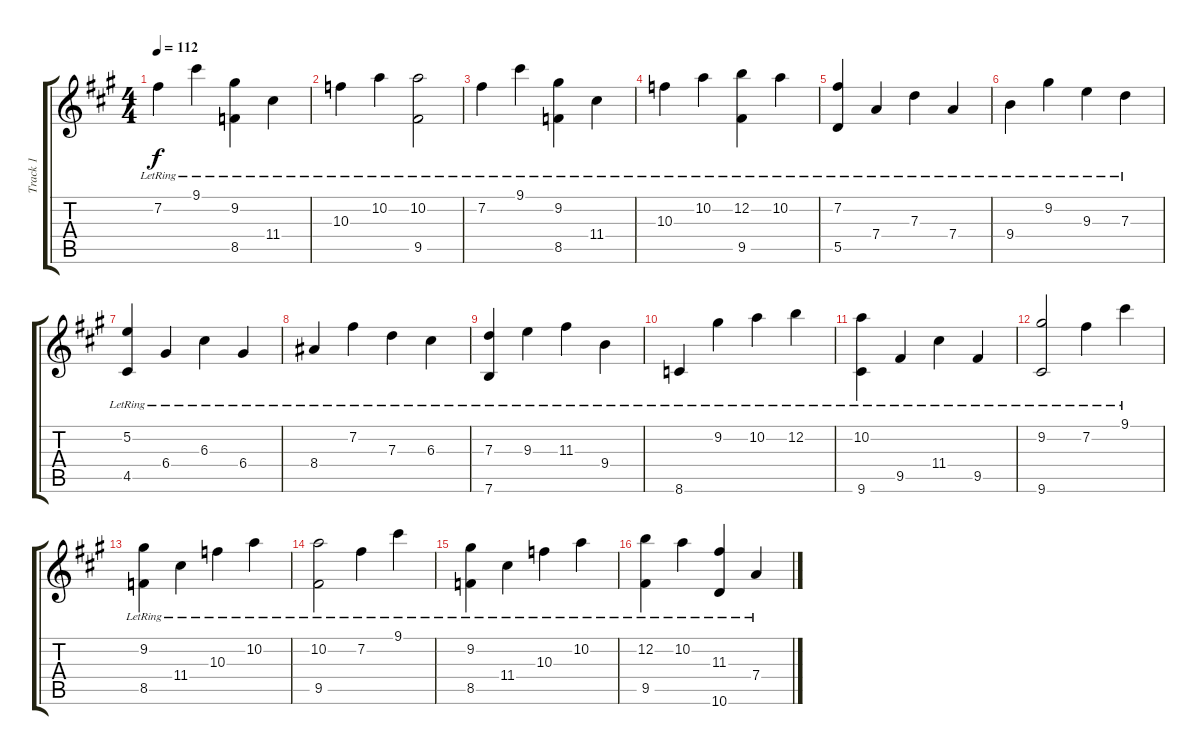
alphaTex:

\track ("Track 1" "Track 1") {instrument acousticguitarnylon}
\staff {score tabs}
\tuning (E4 B3 G3 D3 A2 E2) {hide}
\ts (4 4)
\tempo 112
\clef g2
\ks a
7.2{lr}.4{dy f} 9.1{lr}.4 (9.2{lr} 8.5{lr}).4 11.4{lr}.4 |
10.3{lr}.4 10.2{lr}.4 (10.2{lr} 9.5{lr}).2 |
7.2{lr}.4 9.1{lr}.4 (9.2{lr} 8.5{lr}).4 11.4{lr}.4 |
10.3{lr}.4 10.2{lr}.4 (12.2{lr} 9.5{lr}).4 10.2{lr}.4 |
(7.2{lr} 5.5{lr}).4 7.4{lr}.4 7.3{lr}.4 7.4{lr}.4 |
9.4{lr}.4 9.2{lr}.4 9.3{lr}.4 7.3{lr}.4 |
(5.2{lr} 4.5{lr}).4 6.4{lr}.4 6.3{lr}.4 6.4{lr}.4 |
8.4{lr}.4 7.2{lr}.4 7.3{lr}.4 6.3{lr}.4 |
(7.3{lr} 7.6{lr}).4 9.3{lr}.4 11.3{lr}.4 9.4{lr}.4 |
8.6{lr}.4 9.2{lr}.4 10.2{lr}.4 12.2{lr}.4 |
(10.2{lr} 9.6{lr}).4 9.5{lr}.4 11.4{lr}.4 9.5{lr}.4 |
(9.2{lr} 9.6{lr}).2 7.2{lr}.4 9.1{lr}.4 |
(9.2{lr} 8.5{lr}).4 11.4{lr}.4 10.3{lr}.4 10.2{lr}.4 |
(10.2{lr} 9.5{lr}).2 7.2{lr}.4 9.1{lr}.4 |
(9.2{lr} 8.5{lr}).4 11.4{lr}.4 10.3{lr}.4 10.2{lr}.4 |
(12.2{lr} 9.5{lr}).4 10.2{lr}.4 (11.3{lr} 10.6{lr}).4 7.4{lr}.4
